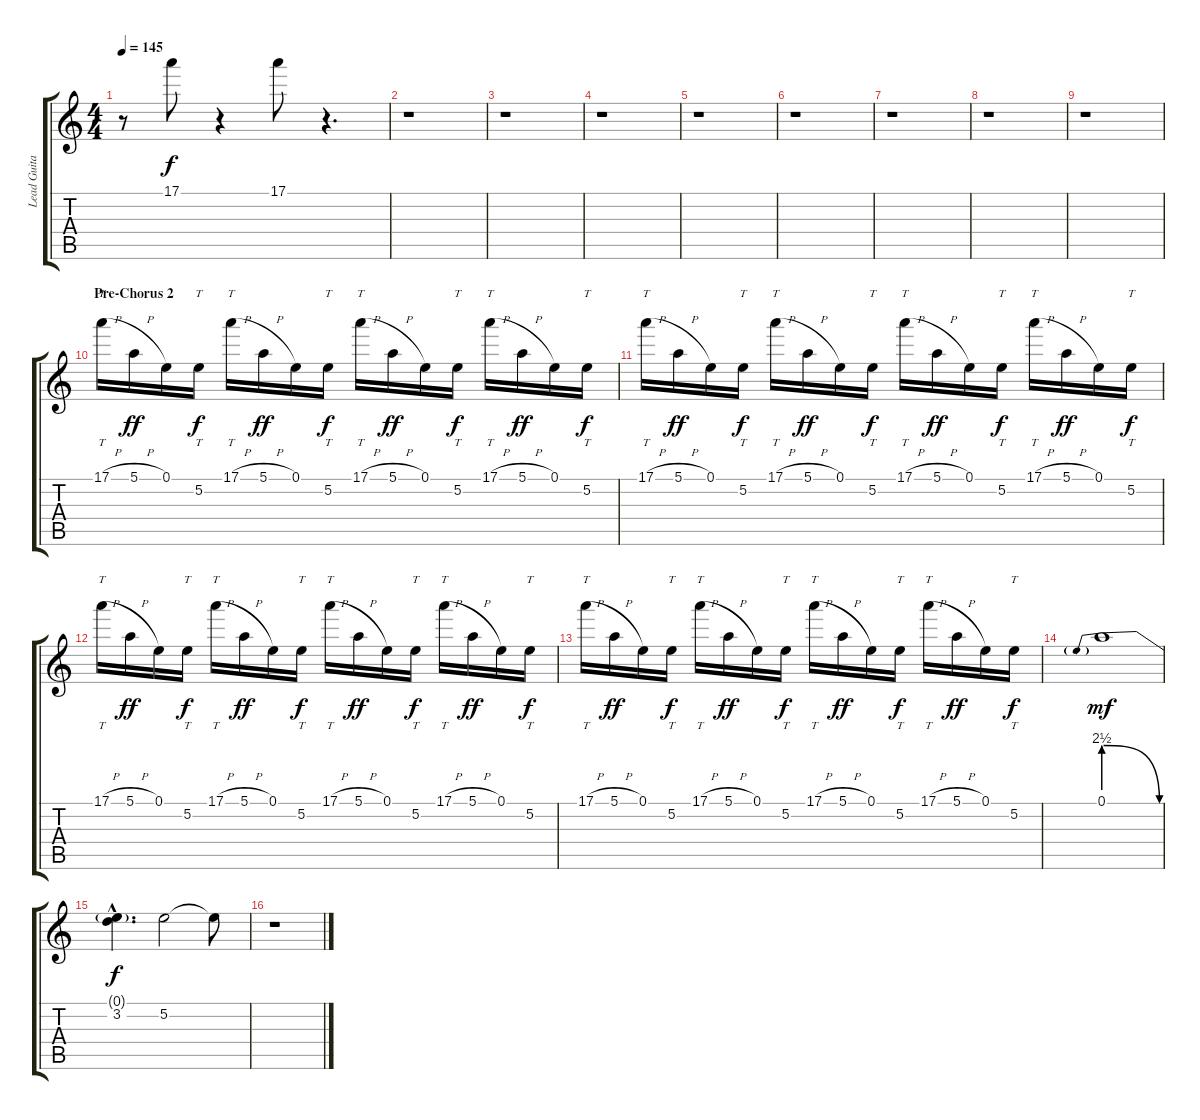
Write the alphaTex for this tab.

\track ("Lead Guitar" "Lead Guita") {instrument distortionguitar}
\staff {score tabs}
\tuning (E4 B3 G3 D3 A2 E2) {hide}
\ts (4 4)
\tempo 145
\clef g2
\ks c
r.8{dy f} 17.1.8{volume 13 balance 4} r.4 17.1.8{volume 13 balance 4} r.4{d} |
r.1{volume 16 balance 4} |
r.1 |
r.1 |
r.1 |
r.1 |
r.1 |
r.1 |
r.1 |
\section ("" "Pre-Chorus 2")
17.1{h}.16{tt} 5.1{h}.16{dy ff} 0.1.16 5.2.16{tt dy f} 17.1{h}.16{tt} 5.1{h}.16{dy ff} 0.1.16 5.2.16{tt dy f} 17.1{h}.16{tt} 5.1{h}.16{dy ff} 0.1.16 5.2.16{tt dy f} 17.1{h}.16{tt} 5.1{h}.16{dy ff} 0.1.16 5.2.16{tt dy f} |
17.1{h}.16{tt} 5.1{h}.16{dy ff} 0.1.16 5.2.16{tt dy f} 17.1{h}.16{tt} 5.1{h}.16{dy ff} 0.1.16 5.2.16{tt dy f} 17.1{h}.16{tt} 5.1{h}.16{dy ff} 0.1.16 5.2.16{tt dy f} 17.1{h}.16{tt} 5.1{h}.16{dy ff} 0.1.16 5.2.16{tt dy f} |
17.1{h}.16{tt} 5.1{h}.16{dy ff} 0.1.16 5.2.16{tt dy f} 17.1{h}.16{tt} 5.1{h}.16{dy ff} 0.1.16 5.2.16{tt dy f} 17.1{h}.16{tt} 5.1{h}.16{dy ff} 0.1.16 5.2.16{tt dy f} 17.1{h}.16{tt} 5.1{h}.16{dy ff} 0.1.16 5.2.16{tt dy f} |
17.1{h}.16{tt} 5.1{h}.16{dy ff} 0.1.16 5.2.16{tt dy f} 17.1{h}.16{tt} 5.1{h}.16{dy ff} 0.1.16 5.2.16{tt dy f} 17.1{h}.16{tt} 5.1{h}.16{dy ff} 0.1.16 5.2.16{tt dy f} 17.1{h}.16{tt} 5.1{h}.16{dy ff} 0.1.16 5.2.16{tt dy f} |
0.1{be (prebendrelease 0 10 60 0)}.1{dy mf} |
(0.1{hac t} 3.2{hac}).4{d dy f} 5.2.2 5.2{t}.8 |
r.1
